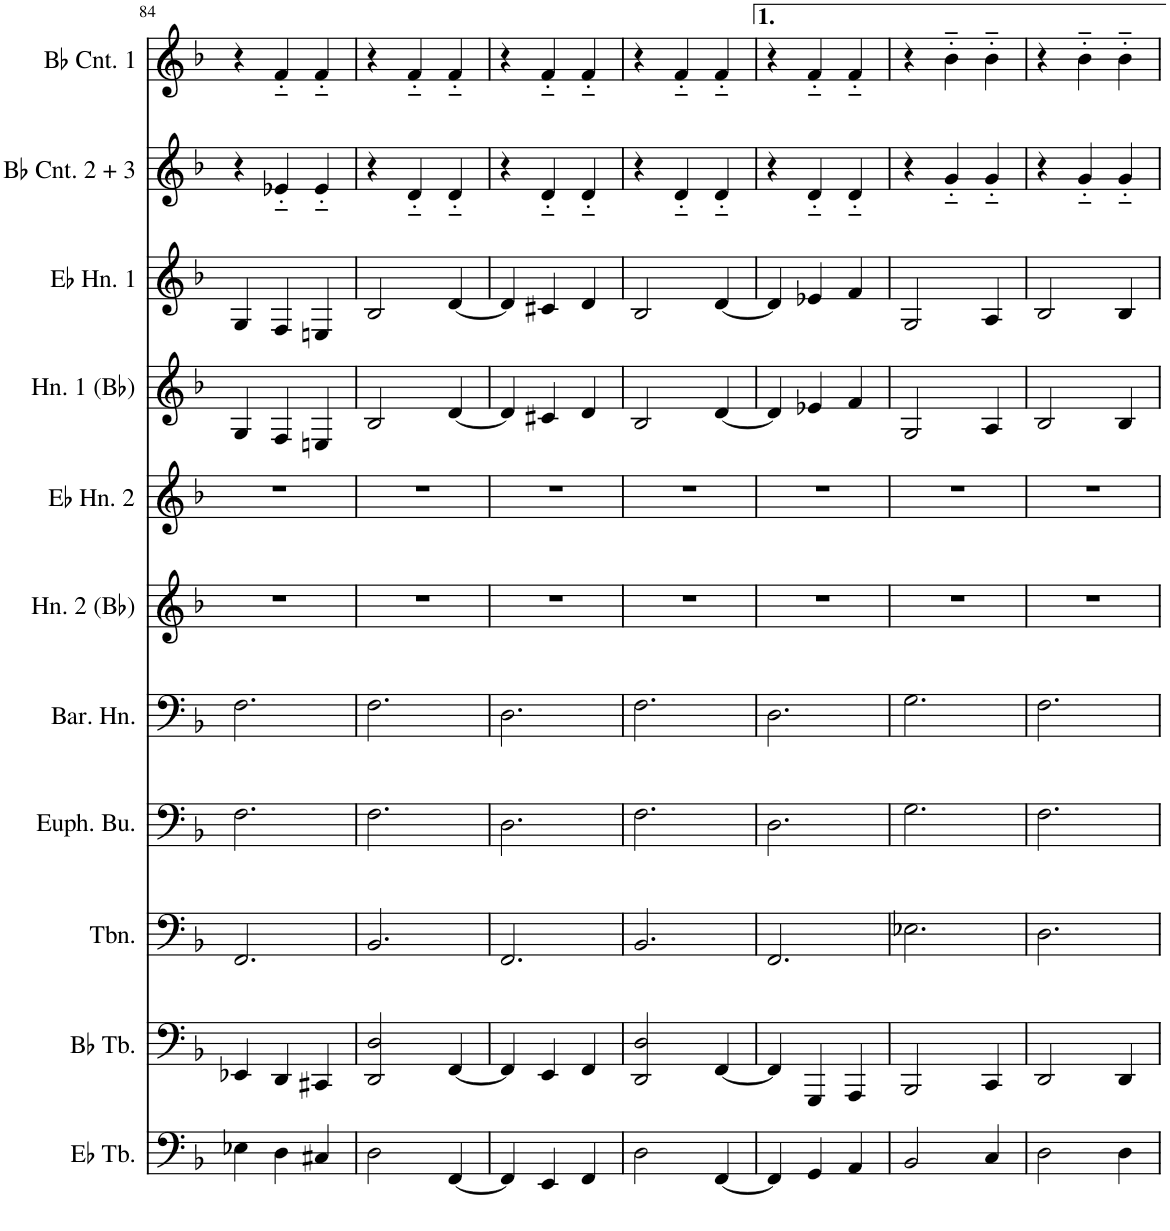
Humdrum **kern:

**kern	**kern	**kern	**kern	**kern	**kern	**kern	**kern	**kern	**kern	**kern
*part11	*part10	*part9	*part8	*part7	*part6	*part5	*part4	*part3	*part2	*part1
*staff11	*staff10	*staff9	*staff8	*staff7	*staff6	*staff5	*staff4	*staff3	*staff2	*staff1
*I"Eb Tuba	*I"Bb Tuba	*I"Trombone	*I"Euphonium	*I"Baritone Horn	*I"Horn 2 (Bb)	*I"Horn in Eb2	*I"Horn 1 (Bb)	*I"Horn in Eb1	*I"Bb Cornet 2 + 3	*I"BbCornet 1
*I'Eb Tb.	*I'Bb Tb.	*I'Tbn.	*	*I'Bar. Hn.	*I'Hn. 2 (Bb)	*	*I'Hn. 1 (Bb)	*	*I'Bb Cnt. 2 + 3	*I'Bb Cnt. 1
!!LO:PB:g=z
*clefF4	*clefF4	*clefF4	*clefF4	*clefF4	*clefG2	*clefG2	*clefG2	*clefG2	*clefG2	*clefG2
*	*	*	*	*Trd4c7	*Trd1c2	*Trd4c7	*Trd1c2	*Trd4c7	*Trd1c2	*Trd1c2
*k[b-]	*k[b-]	*k[b-]	*k[b-]	*k[b-]	*k[b-]	*k[b-]	*k[b-]	*k[b-]	*k[b-]	*k[b-]
*M3/4	*M3/4	*M3/4	*M3/4	*M3/4	*M3/4	*M3/4	*M3/4	*M3/4	*M3/4	*M3/4
=84	=84	=84	=84	=84	=84	=84	=84	=84	=84	=84
4E-X\	4EE-X/	2.FF/	2.F\	2.F\	2.r	2.r	4G/	4G/	4r	4r
4D\	4DD/	.	.	.	.	.	4F/	4F/	4e-X'~/	4f'~/
4C#X/	4CC#X/	.	.	.	.	.	4En/	4En/	4e-'~/	4f'~/
=85	=85	=85	=85	=85	=85	=85	=85	=85	=85	=85
2D\	2DD/ 2D/	2.BB-/	2.F\	2.F\	2.r	2.r	2B-/	2B-/	4r	4r
.	.	.	.	.	.	.	.	.	4d'~/	4f'~/
[4FF/	[4FF/	.	.	.	.	.	[4d/	[4d/	4d'~/	4f'~/
=86	=86	=86	=86	=86	=86	=86	=86	=86	=86	=86
4FF/]	4FF/]	2.FF/	2.D\	2.D\	2.r	2.r	4d/]	4d/]	4r	4r
4EE/	4EE/	.	.	.	.	.	4c#X/	4c#X/	4d'~/	4f'~/
4FF/	4FF/	.	.	.	.	.	4d/	4d/	4d'~/	4f'~/
=87	=87	=87	=87	=87	=87	=87	=87	=87	=87	=87
2D\	2DD/ 2D/	2.BB-/	2.F\	2.F\	2.r	2.r	2B-/	2B-/	4r	4r
.	.	.	.	.	.	.	.	.	4d'~/	4f'~/
[4FF/	[4FF/	.	.	.	.	.	[4d/	[4d/	4d'~/	4f'~/
=88	=88	=88	=88	=88	=88	=88	=88	=88	=88	=88
4FF/]	4FF/]	2.FF/	2.D\	2.D\	2.r	2.r	4d/]	4d/]	4r	4r
4GG/	4GGG/	.	.	.	.	.	4e-X/	4e-X/	4d'~/	4f'~/
4AA/	4AAA/	.	.	.	.	.	4f/	4f/	4d'~/	4f'~/
=89	=89	=89	=89	=89	=89	=89	=89	=89	=89	=89
2BB-/	2BBB-/	2.E-X\	2.G\	2.G\	2.r	2.r	2G/	2G/	4r	4r
.	.	.	.	.	.	.	.	.	4g'~/	4b-'~\
4C/	4CC/	.	.	.	.	.	4A/	4A/	4g'~/	4b-'~\
=90	=90	=90	=90	=90	=90	=90	=90	=90	=90	=90
2D\	2DD/	2.D\	2.F\	2.F\	2.r	2.r	2B-/	2B-/	4r	4r
.	.	.	.	.	.	.	.	.	4g'~/	4b-'~\
4D\	4DD/	.	.	.	.	.	4B-/	4B-/	4g'~/	4b-'~\
=	=	=	=	=	=	=	=	=	=	=
*-	*-	*-	*-	*-	*-	*-	*-	*-	*-	*-
